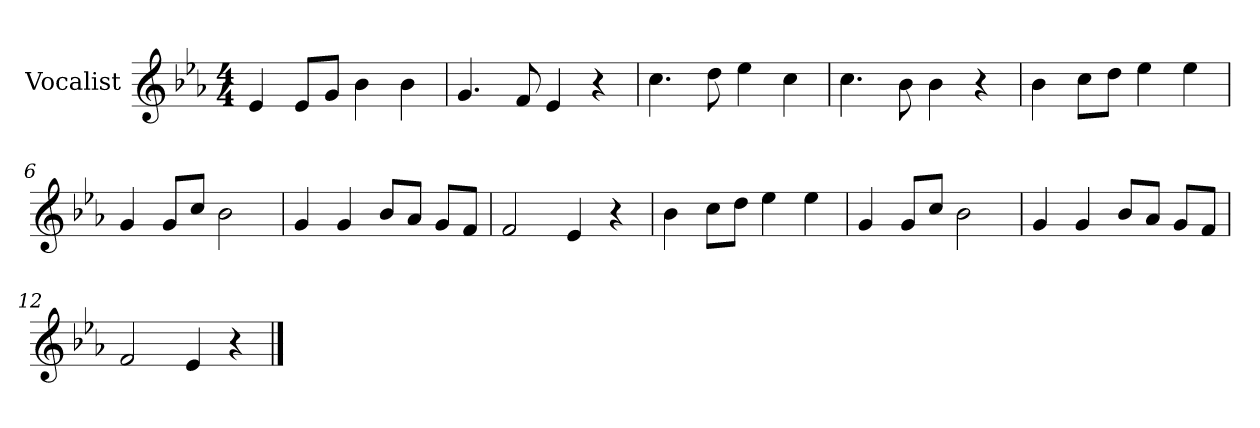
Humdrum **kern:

**kern
*part1
*staff1
*I"Vocalist
*k[b-e-a-]
*E-:
*M4/4
=1
4e-
8e-L
8gJ
4b-
4b-
=2
4.g
8f
4e-
4r
=3
4.cc
8dd
4ee-
4cc
=4
4.cc
8b-
4b-
4r
=5
4b-
8ccL
8ddJ
4ee-
4ee-
=6
4g
8gL
8ccJ
2b-
=7
4g
4g
8b-L
8a-J
8gL
8fJ
=8
2f
4e-
4r
=9
4b-
8ccL
8ddJ
4ee-
4ee-
=10
4g
8gL
8ccJ
2b-
=11
4g
4g
8b-L
8a-J
8gL
8fJ
=12
2f
4e-
4r
==
*-
